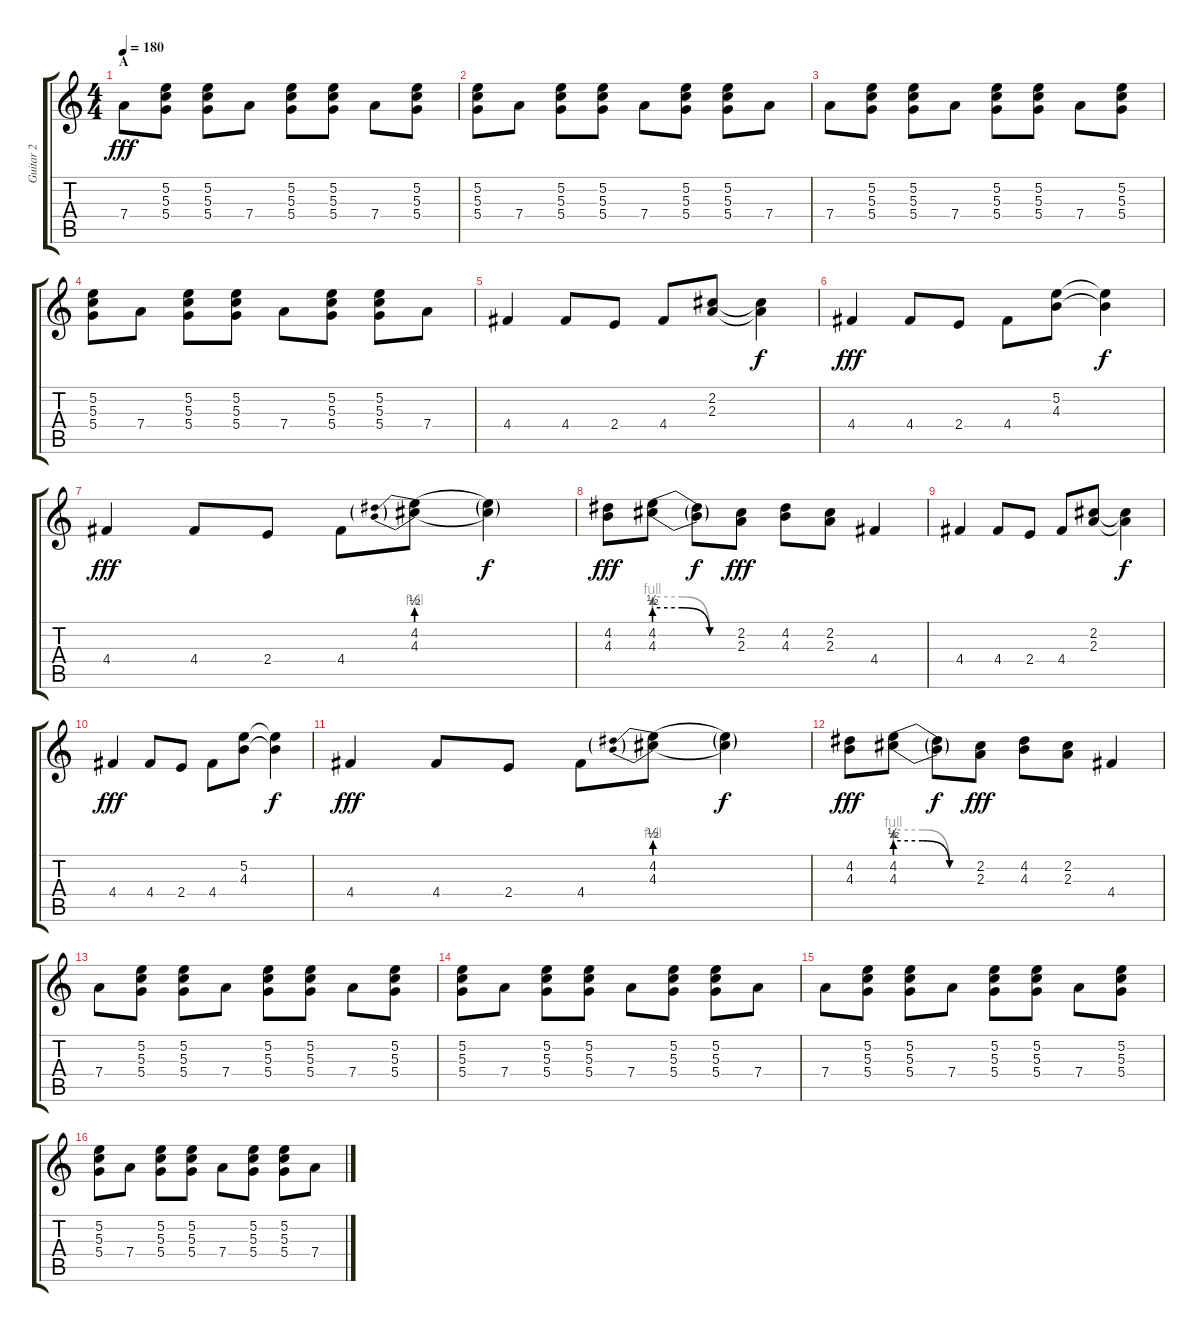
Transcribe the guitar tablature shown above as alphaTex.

\track ("Guitar 2" "Guitar 2") {instrument distortionguitar}
\staff {score tabs}
\tuning (E4 B3 G3 D3 A2 E2) {hide}
\ts (4 4)
\section ("" "A")
\tempo 180
\clef g2
\ks c
7.4.8{dy fff instrument distortionguitar} (5.2 5.3 5.4).8 (5.2 5.3 5.4).8 7.4.8 (5.2 5.3 5.4).8 (5.2 5.3 5.4).8 7.4.8 (5.2 5.3 5.4).8 |
(5.2 5.3 5.4).8 7.4.8 (5.2 5.3 5.4).8 (5.2 5.3 5.4).8 7.4.8 (5.2 5.3 5.4).8 (5.2 5.3 5.4).8 7.4.8 |
7.4.8 (5.2 5.3 5.4).8 (5.2 5.3 5.4).8 7.4.8 (5.2 5.3 5.4).8 (5.2 5.3 5.4).8 7.4.8 (5.2 5.3 5.4).8 |
(5.2 5.3 5.4).8 7.4.8 (5.2 5.3 5.4).8 (5.2 5.3 5.4).8 7.4.8 (5.2 5.3 5.4).8 (5.2 5.3 5.4).8 7.4.8 |
4.4.4 4.4.8 2.4.8 4.4.8 (2.2 2.3).8 (2.2{t} 2.3{t}).4{dy f} |
4.4.4{dy fff} 4.4.8 2.4.8 4.4.8 (5.2 4.3).8 (5.2{t} 4.3{t}).4{dy f} |
4.4.4{dy fff} 4.4.8 2.4.8 4.4.8 (4.2{be (prebend 0 2 60 2)} 4.3{be (prebend 0 4 60 4)}).8 (4.2{t} 4.3{t}).4{dy f} |
(4.2 4.3).8{dy fff} (4.2{be (custom 0 2 20 2 40 0 60 0)} 4.3{be (custom 0 4 20 4 40 0 60 0)}).8 (4.2{t} 4.3{t}).8{dy f} (2.2 2.3).8{dy fff} (4.2 4.3).8 (2.2 2.3).8 4.4.4 |
4.4.4 4.4.8 2.4.8 4.4.8 (2.2 2.3).8 (2.2{t} 2.3{t}).4{dy f} |
4.4.4{dy fff} 4.4.8 2.4.8 4.4.8 (5.2 4.3).8 (5.2{t} 4.3{t}).4{dy f} |
4.4.4{dy fff} 4.4.8 2.4.8 4.4.8 (4.2{be (prebend 0 2 60 2)} 4.3{be (prebend 0 4 60 4)}).8 (4.2{t} 4.3{t}).4{dy f} |
(4.2 4.3).8{dy fff} (4.2{be (custom 0 2 20 2 40 0 60 0)} 4.3{be (custom 0 4 20 4 40 0 60 0)}).8 (4.2{t} 4.3{t}).8{dy f} (2.2 2.3).8{dy fff} (4.2 4.3).8 (2.2 2.3).8 4.4.4 |
7.4.8 (5.2 5.3 5.4).8 (5.2 5.3 5.4).8 7.4.8 (5.2 5.3 5.4).8 (5.2 5.3 5.4).8 7.4.8 (5.2 5.3 5.4).8 |
(5.2 5.3 5.4).8 7.4.8 (5.2 5.3 5.4).8 (5.2 5.3 5.4).8 7.4.8 (5.2 5.3 5.4).8 (5.2 5.3 5.4).8 7.4.8 |
7.4.8 (5.2 5.3 5.4).8 (5.2 5.3 5.4).8 7.4.8 (5.2 5.3 5.4).8 (5.2 5.3 5.4).8 7.4.8 (5.2 5.3 5.4).8 |
(5.2 5.3 5.4).8 7.4.8 (5.2 5.3 5.4).8 (5.2 5.3 5.4).8 7.4.8 (5.2 5.3 5.4).8 (5.2 5.3 5.4).8 7.4.8
